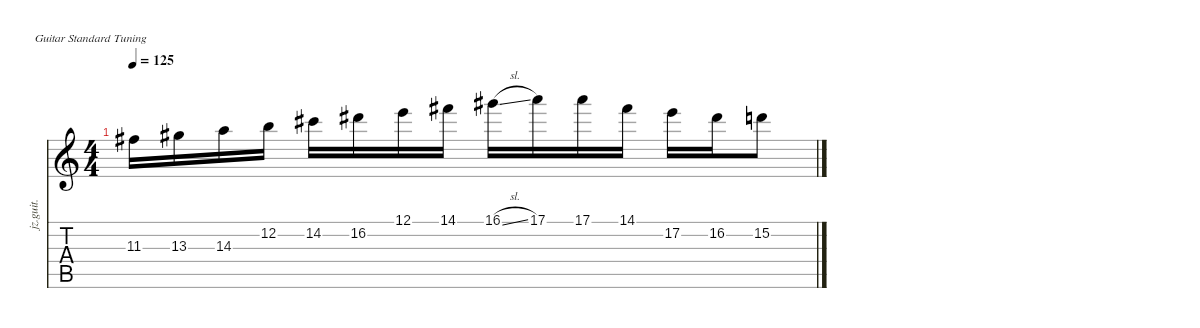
\defaultSystemsLayout 4
\hideDynamics
\bracketExtendMode nobrackets
\otherSystemsTrackNameOrientation horizontal
\track ("Jazz Guitar" "jz.guit.") {instrument electricguitarjazz}
\staff {score tabs}
\tuning (E4 B3 G3 D3 A2 E2)
\ts (4 4)
\tempo 125
\clef g2
\ks c
11.3{acc #}.16{dy mf beam Down} 13.3{acc #}.16{beam Down} 14.3.16{beam Down} 12.2.16{beam Down} 14.2{acc #}.16{beam Down} 16.2{acc #}.16{beam Down} 12.1.16{beam Down} 14.1{acc #}.16{beam Down} 16.1{sl acc #}.16{beam Down} 17.1.16{beam Down} 17.1.16{beam Down} 14.1{acc #}.16{beam Down} 17.2.16{beam Down} 16.2{acc #}.16{beam Down} 15.2.8{beam Down}
